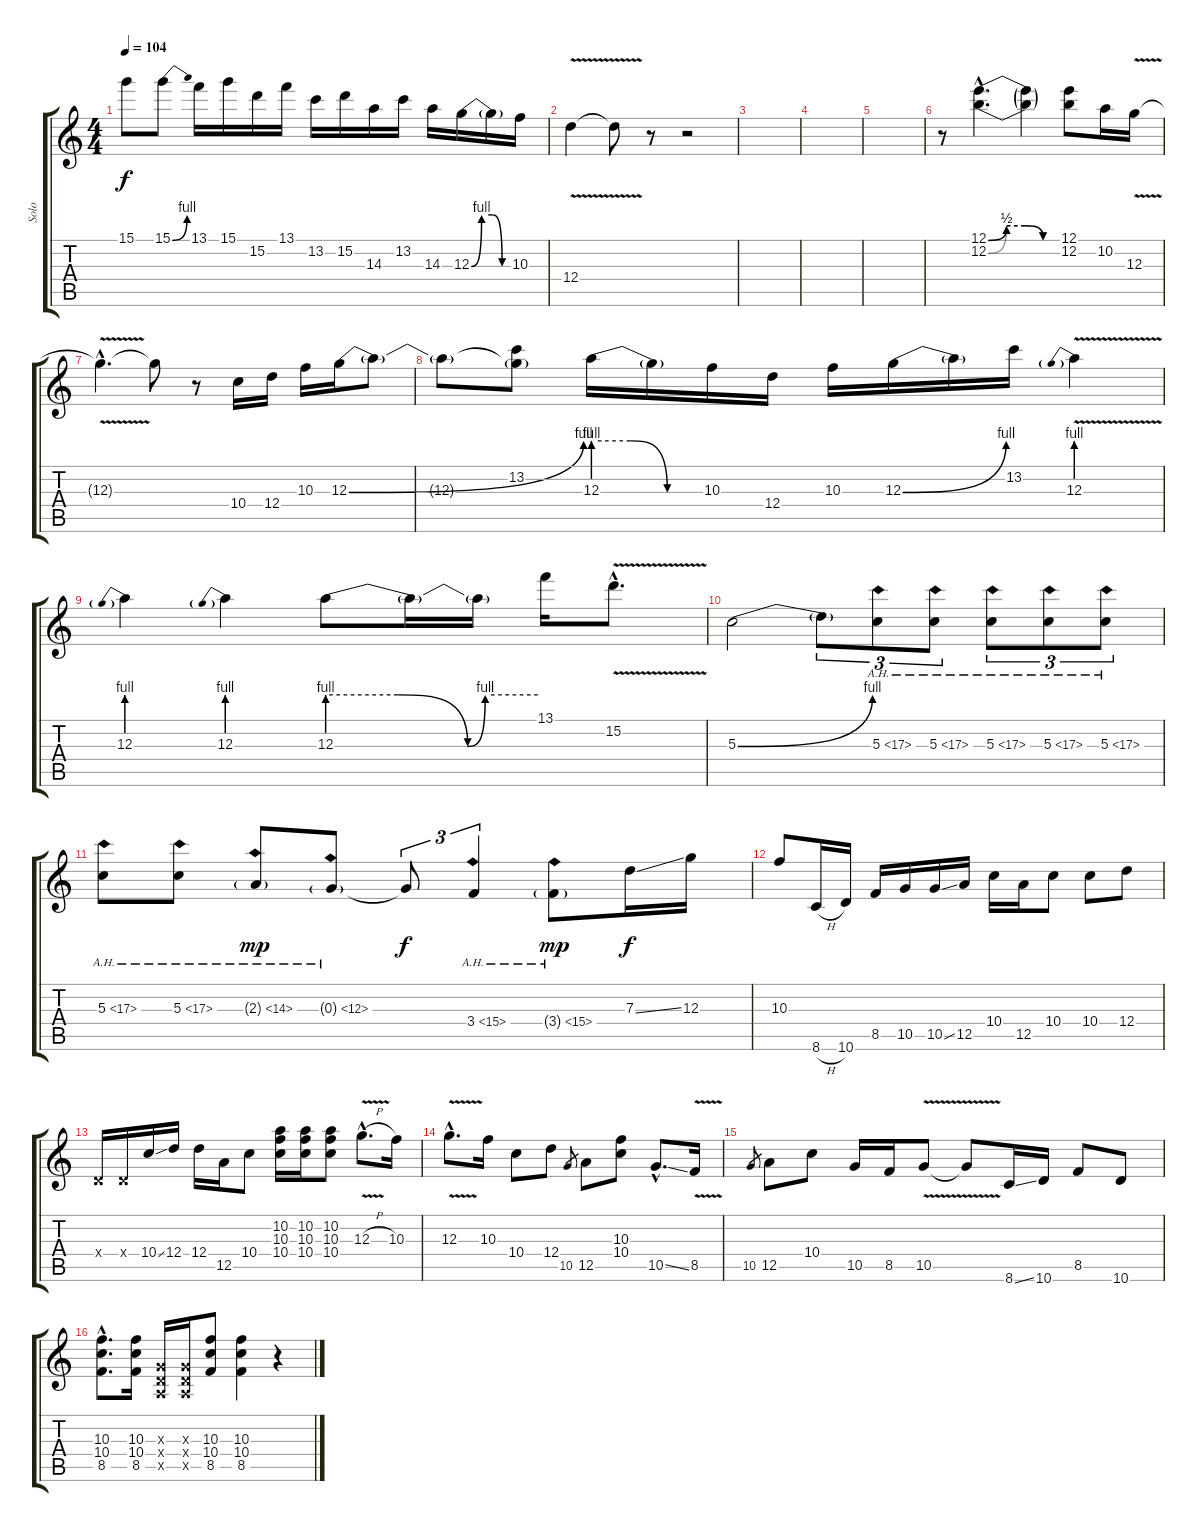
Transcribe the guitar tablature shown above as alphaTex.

\track ("Solo" "Solo") {instrument overdrivenguitar}
\staff {score tabs}
\tuning (E4 B3 G3 D3 A2 E2) {hide}
\ts (4 4)
\tempo 104
\clef g2
\ks c
15.1{t}.8{dy f} 15.1{be (bend 0 0 60 4)}.8 13.1.16 15.1.16 15.2.16 13.1.16 13.2.16 15.2.16 14.3.16 13.2.16 14.3.16 12.3{be (custom 0 0 15 4 30 4 45 0 60 0)}.16 12.3{t}.16 10.3.16 |
12.4{v}.4 12.4{t}.8 r.8 r.2 |
|
|
|
r.8 (12.1{be (custom 0 0 15 2 30 2 45 0 60 0) hac} 12.2{be (custom 0 0 15 2 30 2 45 0 60 0) hac}).4{d} (12.1{t} 12.2{t}).4 (12.1 12.2).8 10.2.16 12.3{v}.16 |
12.3{hac t}.4{d} 12.3{t}.8 r.8 10.4.16 12.4.16 10.3.16 12.3{be (bend 0 0 60 4)}.16 12.3{t}.8 |
12.3{t}.8 (13.2 12.3{t}).8 12.3{be (custom 0 4 20 4 40 0 60 0)}.16 12.3{t}.16 10.3.16 12.4.16 10.3.16 12.3{be (bend 0 0 60 4)}.16 12.3{t}.16 13.2.16 12.3{be (prebend 0 4 60 4) v}.4 |
12.3{be (prebend 0 4 60 4)}.4 12.3{be (prebend 0 4 60 4)}.4 12.3{be (custom 0 4 20 4 40 0 45 4 60 4)}.8 12.3{t}.16 12.3{t}.16 13.1.16 15.2{v hac}.8{d} |
5.3{be (bend 0 0 60 4)}.2 5.3{t}.8{tu (3 2)} 5.3{ah 12}.8{tu (3 2)} 5.3{ah 12}.8{tu (3 2)} 5.3{ah 12}.8{tu (3 2)} 5.3{ah 12}.8{tu (3 2)} 5.3{ah 12}.8{tu (3 2)} |
5.3{ah 12}.8 5.3{ah 12}.8 2.3{ah 12 g}.8{dy mp} 0.3{ah 12 g}.8 0.3{t}.8{tu (3 2) dy f} 3.4{ah 12}.4{tu (3 2)} 3.4{ah 12 g}.8{dy mp} 7.3{ss}.16{dy f} 12.3.16 |
10.3.8 8.6{h}.16 10.6.16 8.5.16 10.5.16 10.5{ss}.16 12.5.16 10.4.16 12.5.16 10.4.8 10.4.8 12.4.8 |
0.4{x}.16 0.4{x}.16 10.4{ss}.16 12.4.16 12.4.16 12.5.16 10.4.8 (10.2 10.3 10.4).16 (10.2 10.3 10.4).16 (10.2 10.3 10.4).8 12.3{v h hac}.8{d} 10.3.16 |
12.3{v hac}.8{d} 10.3.16 10.4.8 12.4.8 10.5.8{gr} 12.5.8 (10.3 10.4).8 10.5{ss hac}.8{d} 8.5{v}.16 |
10.5.8{gr} 12.5.8 10.4.8 10.5.16 8.5.16 10.5{v}.8 10.5{t}.8 8.6{ss}.16 10.6.16 8.5.8 10.6.8 |
(10.3{hac} 10.4{hac} 8.5{hac}).8{d} (10.3 10.4 8.5).16 (0.3{x} 0.4{x} 0.5{x}).16 (0.3{x} 0.4{x} 0.5{x}).16 (10.3 10.4 8.5).8 (10.3{ss} 10.4{ss} 8.5{ss}).4 r.4
